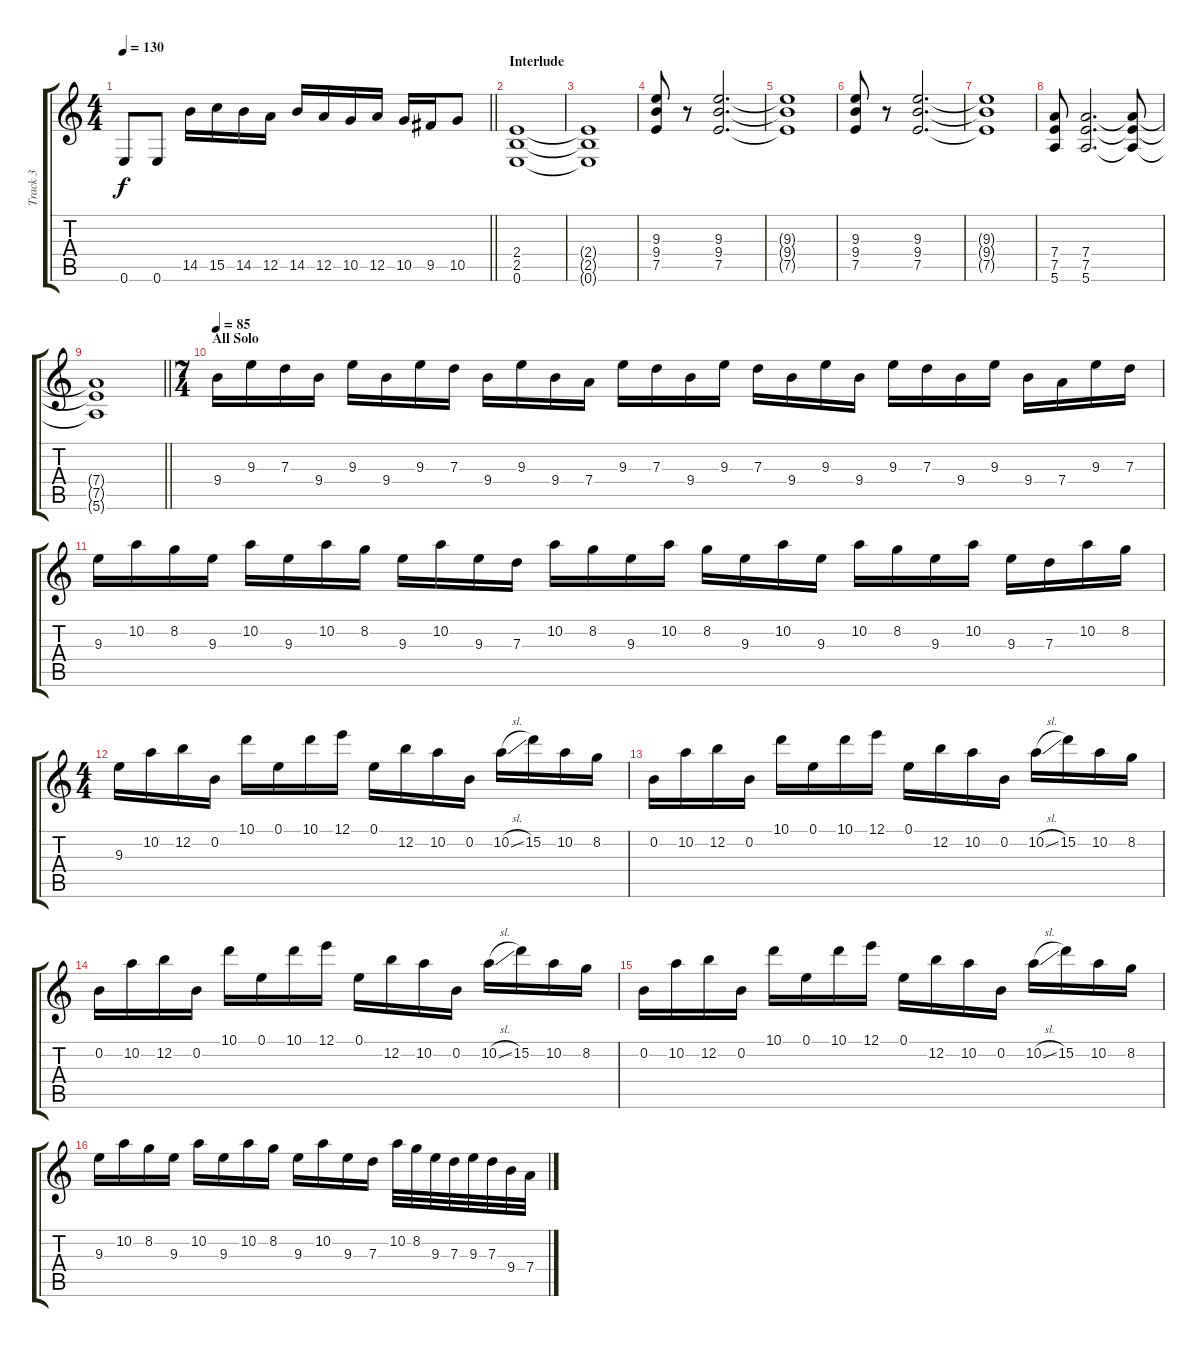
\track ("Track 3" "Track 3") {instrument distortionguitar}
\staff {score tabs}
\tuning (E4 B3 G3 D3 A2 E2) {hide}
\ts (4 4)
\tempo 130
\clef g2
\barLineRight lightlight
\ks c
0.6.8{dy f} 0.6.8 14.5.16 15.5.16 14.5.16 12.5.16 14.5.16 12.5.16 10.5.16 12.5.16 10.5.16 9.5.16 10.5.8 |
\section ("" "Interlude")
(2.4 2.5 0.6).1 |
(2.4{t} 2.5{t} 0.6{t}).1 |
(9.3 9.4 7.5).8 r.8 (9.3 9.4 7.5).2{d} |
(9.3{t} 9.4{t} 7.5{t}).1 |
(9.3 9.4 7.5).8 r.8 (9.3 9.4 7.5).2{d} |
(9.3{t} 9.4{t} 7.5{t}).1 |
(7.4 7.5 5.6).8 (7.4 7.5 5.6).2{d} (7.4{t} 7.5{t} 5.6{t}).8 |
\barLineRight lightlight
(7.4{t} 7.5{t} 5.6{t}).1 |
\ts (7 4)
\section ("" "All Solo")
\tempo 85
9.4.16 9.3.16 7.3.16 9.4.16 9.3.16 9.4.16 9.3.16 7.3.16 9.4.16 9.3.16 9.4.16 7.4.16 9.3.16 7.3.16 9.4.16 9.3.16 7.3.16 9.4.16 9.3.16 9.4.16 9.3.16 7.3.16 9.4.16 9.3.16 9.4.16 7.4.16 9.3.16 7.3.16 |
9.3.16 10.2.16 8.2.16 9.3.16 10.2.16 9.3.16 10.2.16 8.2.16 9.3.16 10.2.16 9.3.16 7.3.16 10.2.16 8.2.16 9.3.16 10.2.16 8.2.16 9.3.16 10.2.16 9.3.16 10.2.16 8.2.16 9.3.16 10.2.16 9.3.16 7.3.16 10.2.16 8.2.16 |
\ts (4 4)
9.3.16 10.2.16 12.2.16 0.2.16 10.1.16 0.1.16 10.1.16 12.1.16 0.1.16 12.2.16 10.2.16 0.2.16 10.2{sl}.16 15.2.16 10.2.16 8.2.16 |
0.2.16 10.2.16 12.2.16 0.2.16 10.1.16 0.1.16 10.1.16 12.1.16 0.1.16 12.2.16 10.2.16 0.2.16 10.2{sl}.16 15.2.16 10.2.16 8.2.16 |
0.2.16 10.2.16 12.2.16 0.2.16 10.1.16 0.1.16 10.1.16 12.1.16 0.1.16 12.2.16 10.2.16 0.2.16 10.2{sl}.16 15.2.16 10.2.16 8.2.16 |
0.2.16 10.2.16 12.2.16 0.2.16 10.1.16 0.1.16 10.1.16 12.1.16 0.1.16 12.2.16 10.2.16 0.2.16 10.2{sl}.16 15.2.16 10.2.16 8.2.16 |
9.3.16 10.2.16 8.2.16 9.3.16 10.2.16 9.3.16 10.2.16 8.2.16 9.3.16 10.2.16 9.3.16 7.3.16 10.2.32 8.2.32 9.3.32 7.3.32 9.3.32 7.3.32 9.4.32 7.4.32
